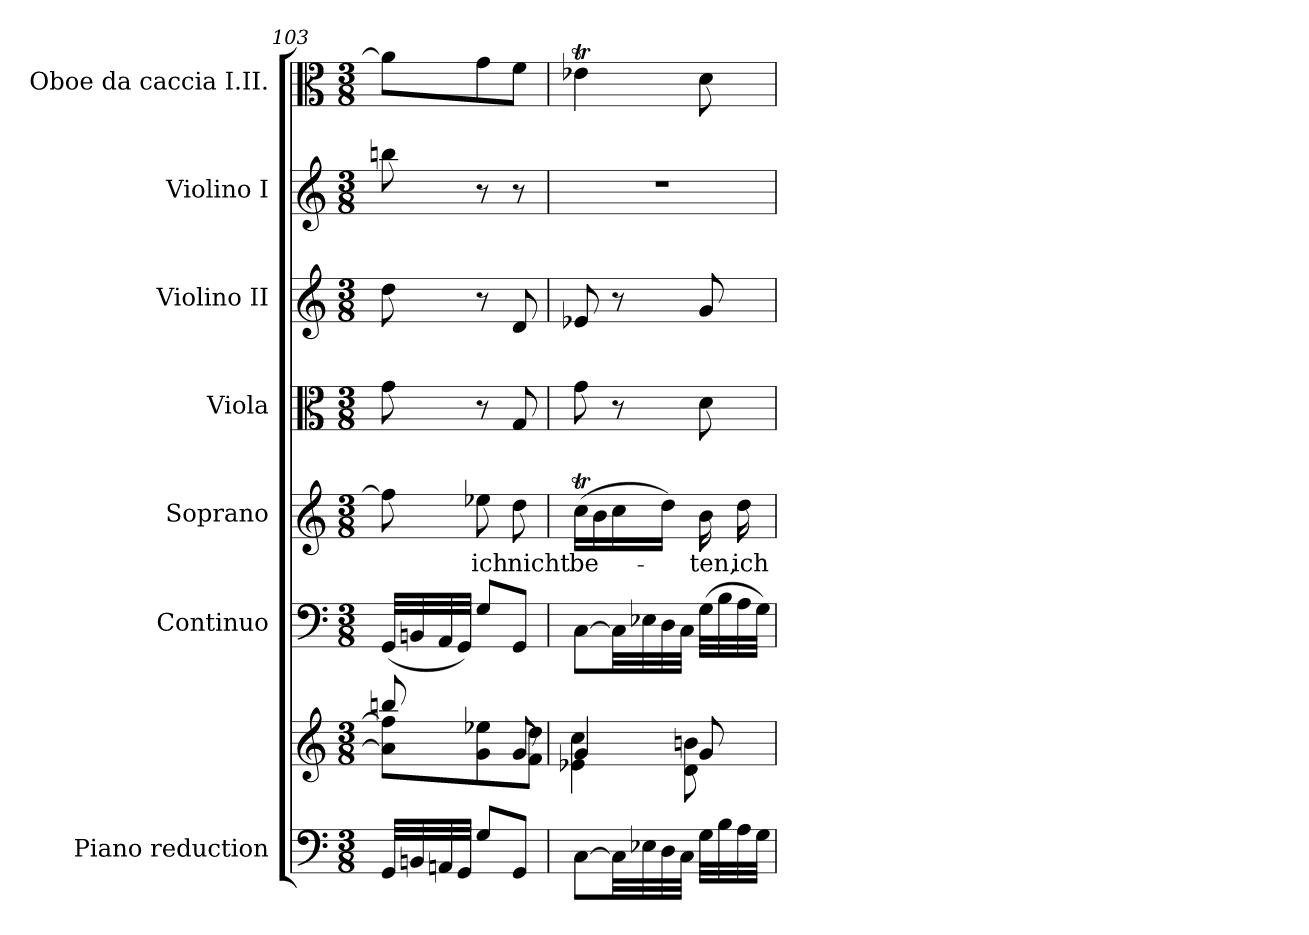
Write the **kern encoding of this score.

**kern	**kern	**kern	**kern	**text	**kern	**kern	**kern	**kern
*part7	*part7	*part6	*part5	*part5	*part4	*part3	*part2	*part1
*staff8	*staff7	*staff6	*staff5	*staff5	*staff4	*staff3	*staff2	*staff1
*I"Piano reduction	*	*I"Continuo	*I"Soprano	*	*I"Viola	*I"Violino II	*I"Violino I	*I"Oboe da caccia I.II.
*I'Pno	*	*	*	*	*I'Vla	*I'Vln	*I'Vln	*I'Ob
*clefF4	*clefG2	*clefF4	*clefG2	*	*clefC3	*clefG2	*clefG2	*clefC3
*k[]	*k[]	*k[]	*k[]	*	*k[]	*k[]	*k[]	*k[]
*M3/8	*M3/8	*M3/8	*M3/8	*	*M3/8	*M3/8	*M3/8	*M3/8
=103	=103	=103	=103	=103	=103	=103	=103	=103
*	*^	*	*	*	*	*	*	*
32GG/LLL	8bbn/	8a-\] 8ff\]L	(32GG/LLL	8ff\]	.	8g\	8dd\	8bbn\	8a-\L]
32BBn/	.	.	32BBn/	.	.	.	.	.	.
32AAn/	.	.	32AA/	.	.	.	.	.	.
32GG/JJJ	.	.	32GG/JJJ)	.	.	.	.	.	.
!	!	!	!	!	!LO:LY:b	!	!	!	!
8G/L	8ryy	8g\ 8ee-X\	8G/L	8ee-X\	ich	8r	8r	8r	8g\
!	!	!	!	!	!LO:LY:b	!	!	!	!
8GG/J	8g/	8f\ 8dd\J	8GG/J	8dd\	nicht	8G/	8d/	8r	8f\J
=104	=104	=104	=104	=104	=104	=104	=104	=104	=104
!	!	!	!	!	!LO:LY:b	!	!	!	!
[8C\L	4g/	4e-X\ 4cc\	[8C\L	(16ccT\LL	be-	8g\	8e-X/	4.r	4e-XT\
.	.	.	.	16b\	.	.	.	.	.
32C\LL]	.	.	32C\LL]	16cc\	.	8r	8r	.	.
32E-X\	.	.	32E-X\	.	.	.	.	.	.
32D\	.	.	32D\	16dd\JJ)	.	.	.	.	.
32C\JJJ	.	.	32C\JJJ	.	.	.	.	.	.
!	!	!	!	!	!LO:LY:b	!	!	!	!
32G\LLL	8g/	8d\ 8bn\	(32G\LLL	16b\	-ten,	8d\	8g/	.	8d\
32B\	.	.	32B\	.	.	.	.	.	.
!	!	!	!	!	!LO:LY:b	!	!	!	!
32A\	.	.	32A\	16dd\	ich	.	.	.	.
32G\JJJ	.	.	32G\JJJ)	.	.	.	.	.	.
*	*v	*v	*	*	*	*	*	*	*
=	=	=	=	=	=	=	=	=
*-	*-	*-	*-	*-	*-	*-	*-	*-
